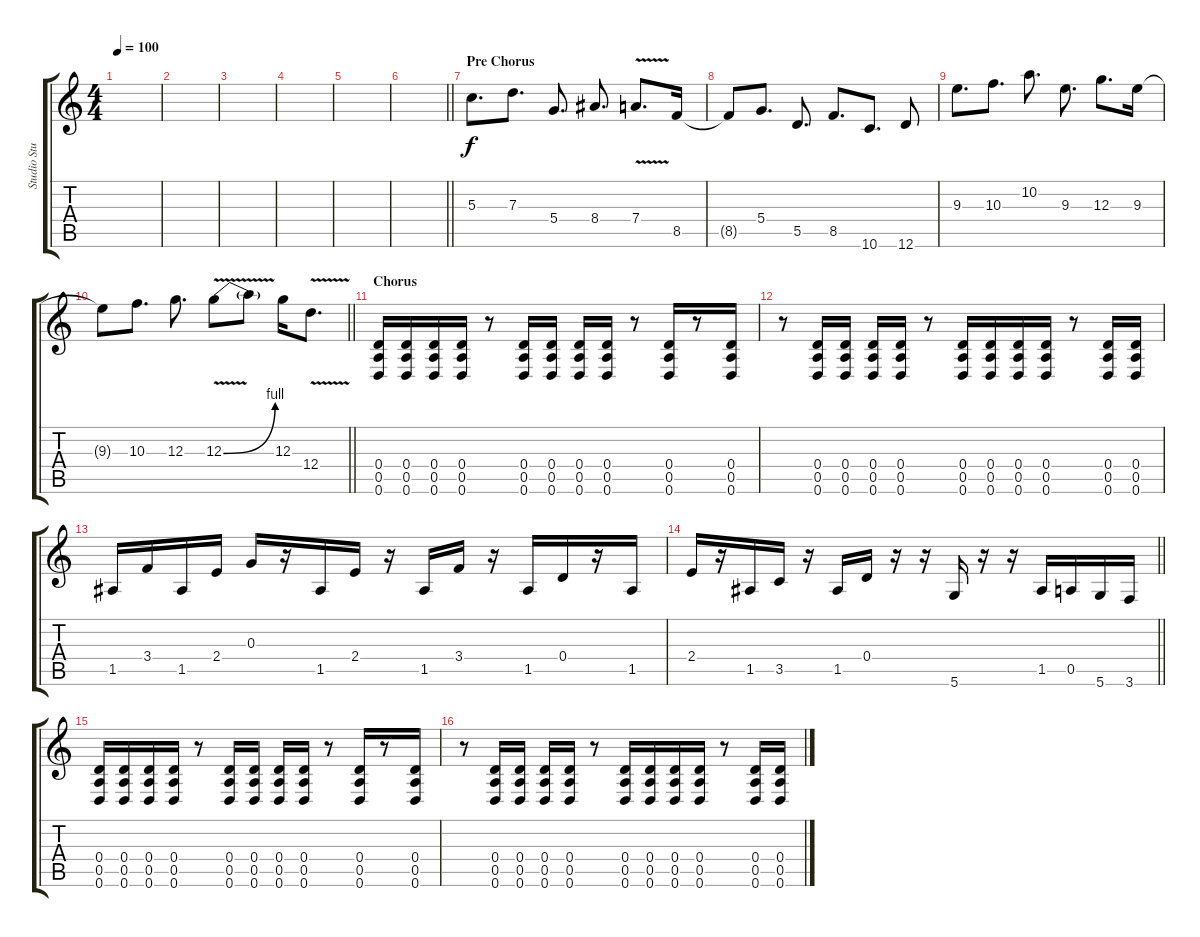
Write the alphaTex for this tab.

\track ("Studio Stuff" "Studio Stu") {instrument overdrivenguitar}
\staff {score tabs}
\tuning (E4 B3 G3 D3 A2 D2) {hide}
\ts (4 4)
\tempo 100
\clef g2
\ks c
|
|
|
|
|
\barLineRight lightlight
|
\section ("" "Pre Chorus")
5.3.8{d balance 8} 7.3.8{d} 5.4.8{d} 8.4.8{d} 7.4{v}.8{d} 8.5.16 |
8.5{t}.8 5.4.8{d} 5.5.8{d} 8.5.8{d} 10.6.8{d} 12.6.8 |
9.3.8{d} 10.3.8{d} 10.2.8{d} 9.3.8{d} 12.3.8{d} 9.3.16 |
\barLineRight lightlight
9.3{t}.8 10.3.8{d} 12.3.8{d} 12.3{be (bend 0 0 60 4) v}.8 12.3{t}.8 12.3.16 12.4{v}.8{d} |
\section ("" "Chorus")
(0.4 0.5 0.6).16 (0.4 0.5 0.6).16 (0.4 0.5 0.6).16 (0.4 0.5 0.6).16 r.8 (0.4 0.5 0.6).16 (0.4 0.5 0.6).16 (0.4 0.5 0.6).16 (0.4 0.5 0.6).16 r.8 (0.4 0.5 0.6).16 r.8 (0.4 0.5 0.6).16 |
r.8 (0.4 0.5 0.6).16 (0.4 0.5 0.6).16 (0.4 0.5 0.6).16 (0.4 0.5 0.6).16 r.8 (0.4 0.5 0.6).16 (0.4 0.5 0.6).16 (0.4 0.5 0.6).16 (0.4 0.5 0.6).16 r.8 (0.4 0.5 0.6).16 (0.4 0.5 0.6).16 |
1.5.16 3.4.16 1.5.16 2.4.16 0.3.16 r.16 1.5.16 2.4.16 r.16 1.5.16 3.4.16 r.16 1.5.16 0.4.16 r.16 1.5.16 |
\barLineRight lightlight
2.4.16 r.16 1.5.16 3.5.16 r.16 1.5.16 0.4.16 r.16 r.16 5.6.16 r.16 r.16 1.5.16 0.5.16 5.6.16 3.6.16 |
(0.4 0.5 0.6).16 (0.4 0.5 0.6).16 (0.4 0.5 0.6).16 (0.4 0.5 0.6).16 r.8 (0.4 0.5 0.6).16 (0.4 0.5 0.6).16 (0.4 0.5 0.6).16 (0.4 0.5 0.6).16 r.8 (0.4 0.5 0.6).16 r.8 (0.4 0.5 0.6).16 |
r.8 (0.4 0.5 0.6).16 (0.4 0.5 0.6).16 (0.4 0.5 0.6).16 (0.4 0.5 0.6).16 r.8 (0.4 0.5 0.6).16 (0.4 0.5 0.6).16 (0.4 0.5 0.6).16 (0.4 0.5 0.6).16 r.8 (0.4 0.5 0.6).16 (0.4 0.5 0.6).16
